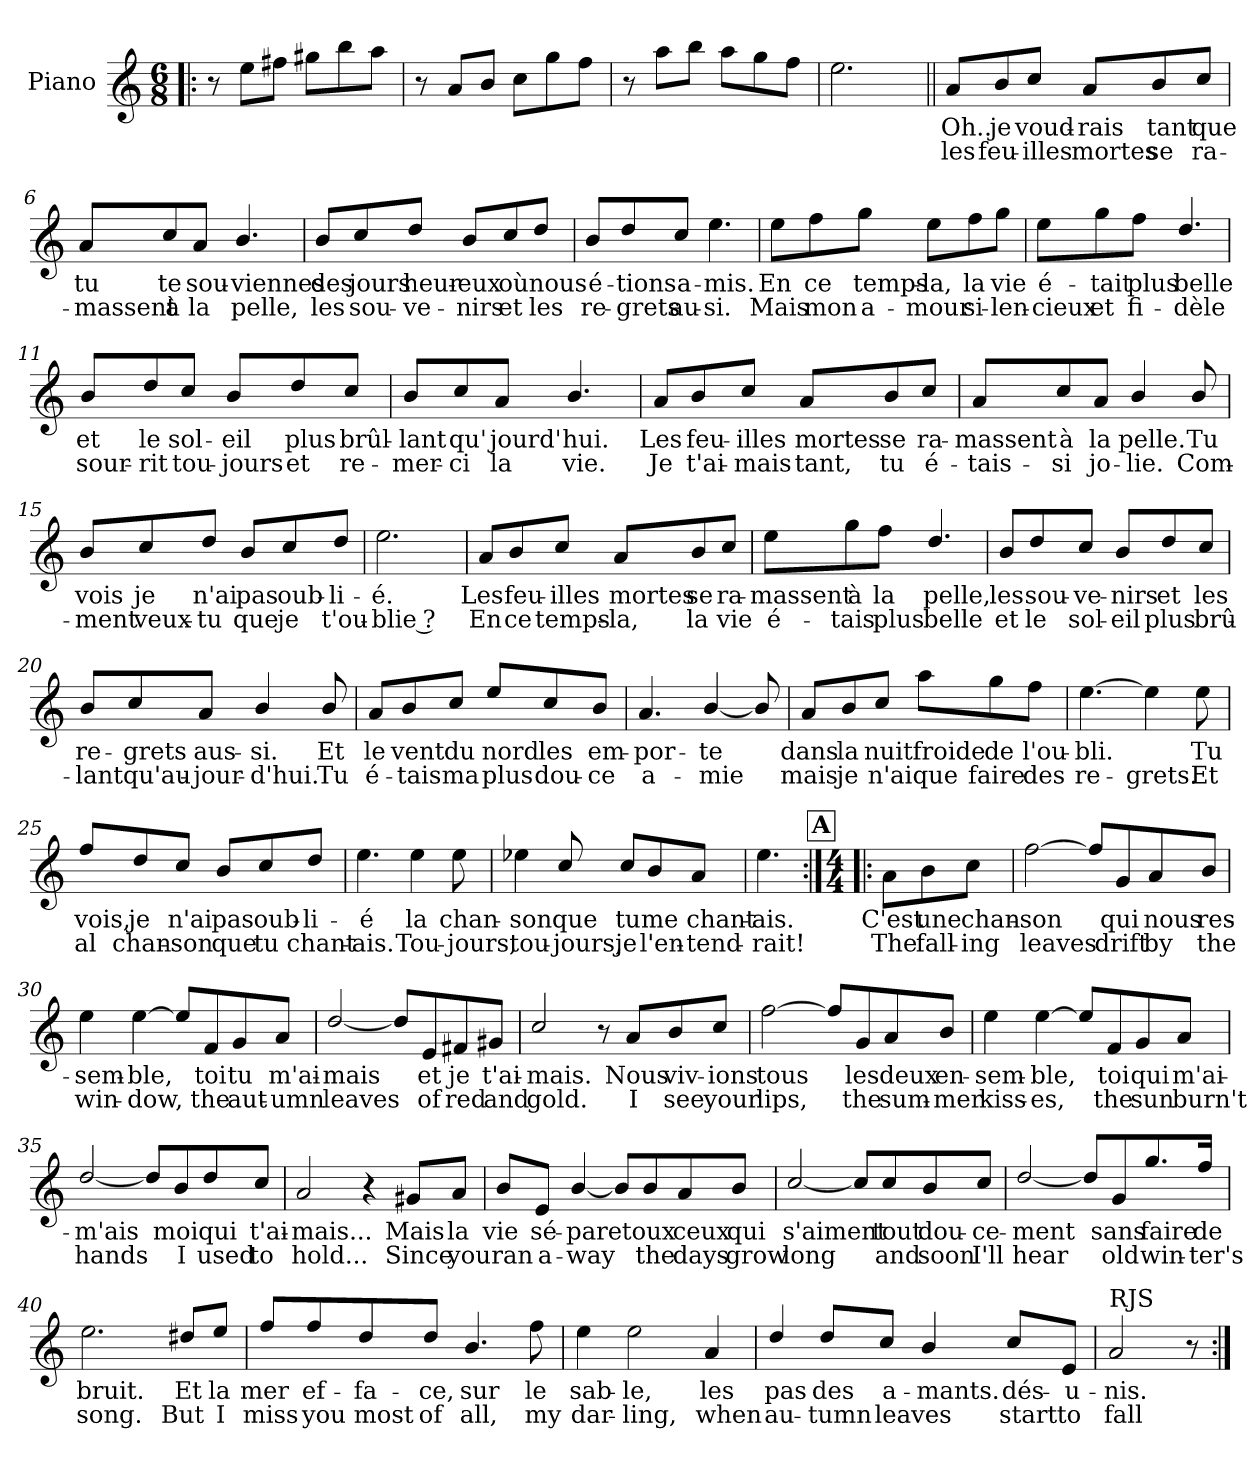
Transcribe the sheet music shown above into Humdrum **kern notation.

**kern	**text	**text
*part1	*part1	*part1
*staff1	*staff1	*staff1
*I"Piano	*	*
*I'Pno.	*	*
*clefG2	*	*
*k[]	*	*
*M6/8	*	*
=1!|:	=1!|:	=1!|:
8r	.	.
8ee\L	.	.
8ff#X\J	.	.
8gg#X\L	.	.
8bb\	.	.
8aa\J	.	.
=2	=2	=2
8r	.	.
8a/L	.	.
8b/J	.	.
8cc\L	.	.
8gg\	.	.
8ff\J	.	.
=3	=3	=3
8r	.	.
8aa\L	.	.
8bb\J	.	.
8aa\L	.	.
8gg\	.	.
8ff\J	.	.
=4	=4	=4
2.ee\	.	.
!!LO:LB:g=z
=5||	=5||	=5||
!	!LO:LY:b	!LO:LY:b
8a/L	Oh..	les
!	!LO:LY:b	!LO:LY:b
8b/	je	feu-
!	!LO:LY:b	!LO:LY:b
8cc/J	-voud-	-illes
!	!LO:LY:b	!LO:LY:b
8a/L	-rais	mortes
!	!LO:LY:b	!LO:LY:b
8b/	tant	se
!	!LO:LY:b	!LO:LY:b
8cc/J	que	ra-
=6	=6	=6
!	!LO:LY:b	!LO:LY:b
8a/L	tu	-massent
!	!LO:LY:b	!LO:LY:b
8cc/	te	à
!	!LO:LY:b	!LO:LY:b
8a/J	sou-	la
!	!LO:LY:b	!LO:LY:b
4.b/	-viennes	pelle,
=7	=7	=7
!	!LO:LY:b	!LO:LY:b
8b/L	des	les
!	!LO:LY:b	!LO:LY:b
8cc/	jours	sou-
!	!LO:LY:b	!LO:LY:b
8dd/J	heur-	-ve-
!	!LO:LY:b	!LO:LY:b
8b/L	-eux	-nirs
!	!LO:LY:b	!LO:LY:b
8cc/	où	et
!	!LO:LY:b	!LO:LY:b
8dd/J	nous	les
!!LO:LB:g=z
=8	=8	=8
!	!LO:LY:b	!LO:LY:b
8b/L	é-	re-
!	!LO:LY:b	!LO:LY:b
8dd/	-tions	-grets
!	!LO:LY:b	!LO:LY:b
8cc/J	a-	au-
!	!LO:LY:b	!LO:LY:b
4.ee\	-mis.	-si.
=9	=9	=9
!	!LO:LY:b	!LO:LY:b
8ee\L	En	Mais
!	!LO:LY:b	!LO:LY:b
8ff\	ce	mon
!	!LO:LY:b	!LO:LY:b
8gg\J	temps-	a-
!	!LO:LY:b	!LO:LY:b
8ee\L	-la,	-mour
!	!LO:LY:b	!LO:LY:b
8ff\	la	si-
!	!LO:LY:b	!LO:LY:b
8gg\J	vie	-len-
=10	=10	=10
!	!LO:LY:b	!LO:LY:b
8ee\L	é-	-cieux
!	!LO:LY:b	!LO:LY:b
8gg\	-tait	et
!	!LO:LY:b	!LO:LY:b
8ff\J	plus	fi-
!	!LO:LY:b	!LO:LY:b
4.dd/	belle	-dèle
=11	=11	=11
!	!LO:LY:b	!LO:LY:b
8b/L	et	sour-
!	!LO:LY:b	!LO:LY:b
8dd/	le	-rit
!	!LO:LY:b	!LO:LY:b
8cc/J	sol-	tou-
!	!LO:LY:b	!LO:LY:b
8b/L	-eil	-jours
!	!LO:LY:b	!LO:LY:b
8dd/	plus	et
!	!LO:LY:b	!LO:LY:b
8cc/J	brûl-	re-
!!LO:LB:g=z
=12	=12	=12
!	!LO:LY:b	!LO:LY:b
8b/L	-lant	-mer-
!	!LO:LY:b	!LO:LY:b
8cc/	qu'	-ci
!	!LO:LY:b	!LO:LY:b
8a/J	jourd'	la
!	!LO:LY:b	!LO:LY:b
4.b/	hui.	vie.
=13	=13	=13
!	!LO:LY:b	!LO:LY:b
8a/L	Les	Je
!	!LO:LY:b	!LO:LY:b
8b/	feu-	t'ai-
!	!LO:LY:b	!LO:LY:b
8cc/J	-illes	-mais
!	!LO:LY:b	!LO:LY:b
8a/L	mortes	tant,
!	!LO:LY:b	!LO:LY:b
8b/	se	tu
!	!LO:LY:b	!LO:LY:b
8cc/J	ra-	é-
=14	=14	=14
!	!LO:LY:b	!LO:LY:b
8a/L	-massent	-tais-
!	!LO:LY:b	!LO:LY:b
8cc/	à	-si
!	!LO:LY:b	!LO:LY:b
8a/J	la	jo-
!	!LO:LY:b	!LO:LY:b
4b/	pelle.	-lie.
!	!LO:LY:b	!LO:LY:b
8b/	Tu	Com-
!!LO:LB:g=z
=15	=15	=15
!	!LO:LY:b	!LO:LY:b
8b/L	vois	-ment
!	!LO:LY:b	!LO:LY:b
8cc/	je	veux-
!	!LO:LY:b	!LO:LY:b
8dd/J	n'ai	-tu
!	!LO:LY:b	!LO:LY:b
8b/L	pas	que
!	!LO:LY:b	!LO:LY:b
8cc/	oub-	je
!	!LO:LY:b	!LO:LY:b
8dd/J	-li-	t'ou-
=16	=16	=16
!	!LO:LY:b	!LO:LY:b
2.ee\	-é.	-blie ?
=17	=17	=17
!	!LO:LY:b	!LO:LY:b
8a/L	Les	En
!	!LO:LY:b	!LO:LY:b
8b/	feu-	ce
!	!LO:LY:b	!LO:LY:b
8cc/J	-illes	temps-
!	!LO:LY:b	!LO:LY:b
8a/L	mortes	-la,
!	!LO:LY:b	!LO:LY:b
8b/	se	la
!	!LO:LY:b	!LO:LY:b
8cc/J	ra-	vie
=18	=18	=18
!	!LO:LY:b	!LO:LY:b
8ee\L	-massent	é-
!	!LO:LY:b	!LO:LY:b
8gg\	à	-tais
!	!LO:LY:b	!LO:LY:b
8ff\J	la	plus
!	!LO:LY:b	!LO:LY:b
4.dd/	pelle,	belle
!!LO:LB:g=z
=19	=19	=19
!	!LO:LY:b	!LO:LY:b
8b/L	les	et
!	!LO:LY:b	!LO:LY:b
8dd/	sou-	le
!	!LO:LY:b	!LO:LY:b
8cc/J	-ve-	sol-
!	!LO:LY:b	!LO:LY:b
8b/L	-nirs	-eil
!	!LO:LY:b	!LO:LY:b
8dd/	et	plus
!	!LO:LY:b	!LO:LY:b
8cc/J	les	brû-
=20	=20	=20
!	!LO:LY:b	!LO:LY:b
8b/L	re-	-lant
!	!LO:LY:b	!LO:LY:b
8cc/	-grets	qu'au-
!	!LO:LY:b	!LO:LY:b
8a/J	aus-	-jour-
!	!LO:LY:b	!LO:LY:b
4b/	-si.	-d'hui.
!	!LO:LY:b	!LO:LY:b
8b/	Et	Tu
=21	=21	=21
!	!LO:LY:b	!LO:LY:b
8a/L	le	é-
!	!LO:LY:b	!LO:LY:b
8b/	vent	-tais
!	!LO:LY:b	!LO:LY:b
8cc/J	du	ma
!	!LO:LY:b	!LO:LY:b
8ee/L	nord	plus
!	!LO:LY:b	!LO:LY:b
8cc/	les	dou-
!	!LO:LY:b	!LO:LY:b
8b/J	em-	-ce
=22	=22	=22
!	!LO:LY:b	!LO:LY:b
4.a/	-por-	a-
!	!LO:LY:b	!LO:LY:b
[4b/	-te	-mie
8b/]	.	.
!!LO:LB:g=z
=23	=23	=23
!	!LO:LY:b	!LO:LY:b
8a/L	dans	mais
!	!LO:LY:b	!LO:LY:b
8b/	la	je
!	!LO:LY:b	!LO:LY:b
8cc/J	nuit	n'ai
!	!LO:LY:b	!LO:LY:b
8aa\L	froide	que
!	!LO:LY:b	!LO:LY:b
8gg\	de	faire
!	!LO:LY:b	!LO:LY:b
8ff\J	l'ou-	des
=24	=24	=24
!	!LO:LY:b	!LO:LY:b
[4.ee\	-bli.	re-
!	!	!LO:LY:b
4ee\]	.	-grets.
!	!LO:LY:b	!LO:LY:b
8ee\	Tu	Et
=25	=25	=25
!	!LO:LY:b	!LO:LY:b
8ff/L	vois,	al
!	!LO:LY:b	!LO:LY:b
8dd/	je	chan-
!	!LO:LY:b	!LO:LY:b
8cc/J	n'ai	-son
!	!LO:LY:b	!LO:LY:b
8b/L	pas	que
!	!LO:LY:b	!LO:LY:b
8cc/	oub-	tu
!	!LO:LY:b	!LO:LY:b
8dd/J	-li-	chant-
=26	=26	=26
!	!LO:LY:b	!LO:LY:b
4.ee\	-é	-ais.
!	!LO:LY:b	!LO:LY:b
4ee\	la	Tou-
!	!LO:LY:b	!LO:LY:b
8ee\	chan-	-jours,
!!LO:LB:g=z
=27	=27	=27
!	!LO:LY:b	!LO:LY:b
4ee-X\	-son	tou-
!	!LO:LY:b	!LO:LY:b
8cc/	que	-jours,
!	!LO:LY:b	!LO:LY:b
8cc/L	tu	je
!	!LO:LY:b	!LO:LY:b
8b/	me	l'en-
!	!LO:LY:b	!LO:LY:b
8a/J	chant-	-tend-
=28	=28	=28
!	!LO:LY:b	!LO:LY:b
4.ee\	ais.	rait!
!!LO:PB:g=z
!!LO:REH:place=s1:a:B:fs=14:t=A
=28X1:|!|:	=28X1:|!|:	=28X1:|!|:
*M4/4	*	*
!	!LO:LY:b	!LO:LY:b
8a\L	C'est	The
!	!LO:LY:b	!LO:LY:b
8b\	une	fall-
!	!LO:LY:b	!LO:LY:b
8cc\J	chan-	-ing
=29	=29	=29
!	!LO:LY:b	!LO:LY:b
[2ff\	-son	leaves
8ff/L]	.	.
!	!LO:LY:b	!LO:LY:b
8g/	qui	drift
!	!LO:LY:b	!LO:LY:b
8a/	nous	by
!	!LO:LY:b	!LO:LY:b
8b/J	res-	the
=30	=30	=30
!	!LO:LY:b	!LO:LY:b
4ee\	-sem-	win-
!	!LO:LY:b	!LO:LY:b
[4ee\	-ble,	-dow,
8ee/L]	.	.
!	!LO:LY:b	!LO:LY:b
8f/	toi	the
!	!LO:LY:b	!LO:LY:b
8g/	tu	aut-
!	!LO:LY:b	!LO:LY:b
8a/J	m'ai-	-umn
!!LO:LB:g=z
=31	=31	=31
!	!LO:LY:b	!LO:LY:b
[2dd/	-mais	leaves
8dd/L]	.	.
!	!LO:LY:b	!LO:LY:b
8e/	et	of
!	!LO:LY:b	!LO:LY:b
8f#X/	je	red
!	!LO:LY:b	!LO:LY:b
8g#X/J	t'ai-	and
=32	=32	=32
!	!LO:LY:b	!LO:LY:b
2cc/	-mais.	gold.
8r	.	.
!	!LO:LY:b	!LO:LY:b
8a/L	Nous	I
!	!LO:LY:b	!LO:LY:b
8b/	viv-	see
!	!LO:LY:b	!LO:LY:b
8cc/J	-ions	your
=33	=33	=33
!	!LO:LY:b	!LO:LY:b
[2ff\	tous	lips,
8ff/L]	.	.
!	!LO:LY:b	!LO:LY:b
8g/	les	the
!	!LO:LY:b	!LO:LY:b
8a/	deux	sum-
!	!LO:LY:b	!LO:LY:b
8b/J	en-	-mer
!!LO:LB:g=z
=34	=34	=34
!	!LO:LY:b	!LO:LY:b
4ee\	-sem-	kiss-
!	!LO:LY:b	!LO:LY:b
[4ee\	-ble,	-es,
8ee/L]	.	.
!	!LO:LY:b	!LO:LY:b
8f/	toi	the
!	!LO:LY:b	!LO:LY:b
8g/	qui	sun
!	!LO:LY:b	!LO:LY:b
8a/J	m'ai-	burn't
=35	=35	=35
!	!LO:LY:b	!LO:LY:b
[2dd/	-m'ais	hands
8dd/L]	.	.
!	!LO:LY:b	!LO:LY:b
8b/	moi	I
!	!LO:LY:b	!LO:LY:b
8dd/	qui	used
!	!LO:LY:b	!LO:LY:b
8cc/J	t'ai-	to
=36	=36	=36
!	!LO:LY:b	!LO:LY:b
2a/	-mais...	hold...
4r	.	.
!	!LO:LY:b	!LO:LY:b
8g#X/L	Mais	Since
!	!LO:LY:b	!LO:LY:b
8a/J	la	you
!!LO:LB:g=z
=37	=37	=37
!	!LO:LY:b	!LO:LY:b
8b/L	vie	ran
!	!LO:LY:b	!LO:LY:b
8e/J	sé-	a-
!	!LO:LY:b	!LO:LY:b
[4b/	-pare	-way
8b/L]	.	.
!	!LO:LY:b	!LO:LY:b
8b/	toux	the
!	!LO:LY:b	!LO:LY:b
8a/	ceux	days
!	!LO:LY:b	!LO:LY:b
8b/J	qui	grow
=38	=38	=38
!	!LO:LY:b	!LO:LY:b
[2cc/	s'aiment	long
8cc/L]	.	.
!	!LO:LY:b	!LO:LY:b
8cc/	tout	and
!	!LO:LY:b	!LO:LY:b
8b/	dou-	soon
!	!LO:LY:b	!LO:LY:b
8cc/J	-ce-	I'll
=39	=39	=39
!	!LO:LY:b	!LO:LY:b
[2dd/	-ment	hear
8dd/L]	.	.
!	!LO:LY:b	!LO:LY:b
8g/	sans	old
!	!LO:LY:b	!LO:LY:b
8.gg/	faire	win-
!	!LO:LY:b	!LO:LY:b
16ff/Jk	de	-ter's
!!LO:LB:g=z
=40	=40	=40
!	!LO:LY:b	!LO:LY:b
2.ee\	bruit.	song.
!	!LO:LY:b	!LO:LY:b
8dd#X/L	Et	But
!	!LO:LY:b	!LO:LY:b
8ee/J	la	I
=41	=41	=41
!	!LO:LY:b	!LO:LY:b
8ff/L	mer	miss
!	!LO:LY:b	!LO:LY:b
8ff/	ef-	you
!	!LO:LY:b	!LO:LY:b
8dd/	-fa-	most
!	!LO:LY:b	!LO:LY:b
8dd/J	-ce,	of
!	!LO:LY:b	!LO:LY:b
4.b/	sur	all,
!	!LO:LY:b	!LO:LY:b
8ff\	le	my
=42	=42	=42
!	!LO:LY:b	!LO:LY:b
4ee\	sab-	dar-
!	!LO:LY:b	!LO:LY:b
2ee\	-le,	-ling,
!	!LO:LY:b	!LO:LY:b
4a/	les	when
!!LO:LB:g=z
=43	=43	=43
!	!LO:LY:b	!LO:LY:b
4dd/	pas	au-
!	!LO:LY:b	!LO:LY:b
8dd/L	des	-tumn
!	!LO:LY:b	!LO:LY:b
8cc/J	a-	leaves
!	!LO:LY:b	!
4b/	-mants.	.
!	!LO:LY:b	!LO:LY:b
8cc/L	dés-	start
!	!LO:LY:b	!LO:LY:b
8e/J	-u-	to
=44	=44	=44
!LO:TX:a:t=RJS	!	!
!	!LO:LY:b	!LO:LY:b
2a/	-nis.	fall
8r	.	.
=:|!	=:|!	=:|!
*-	*-	*-
